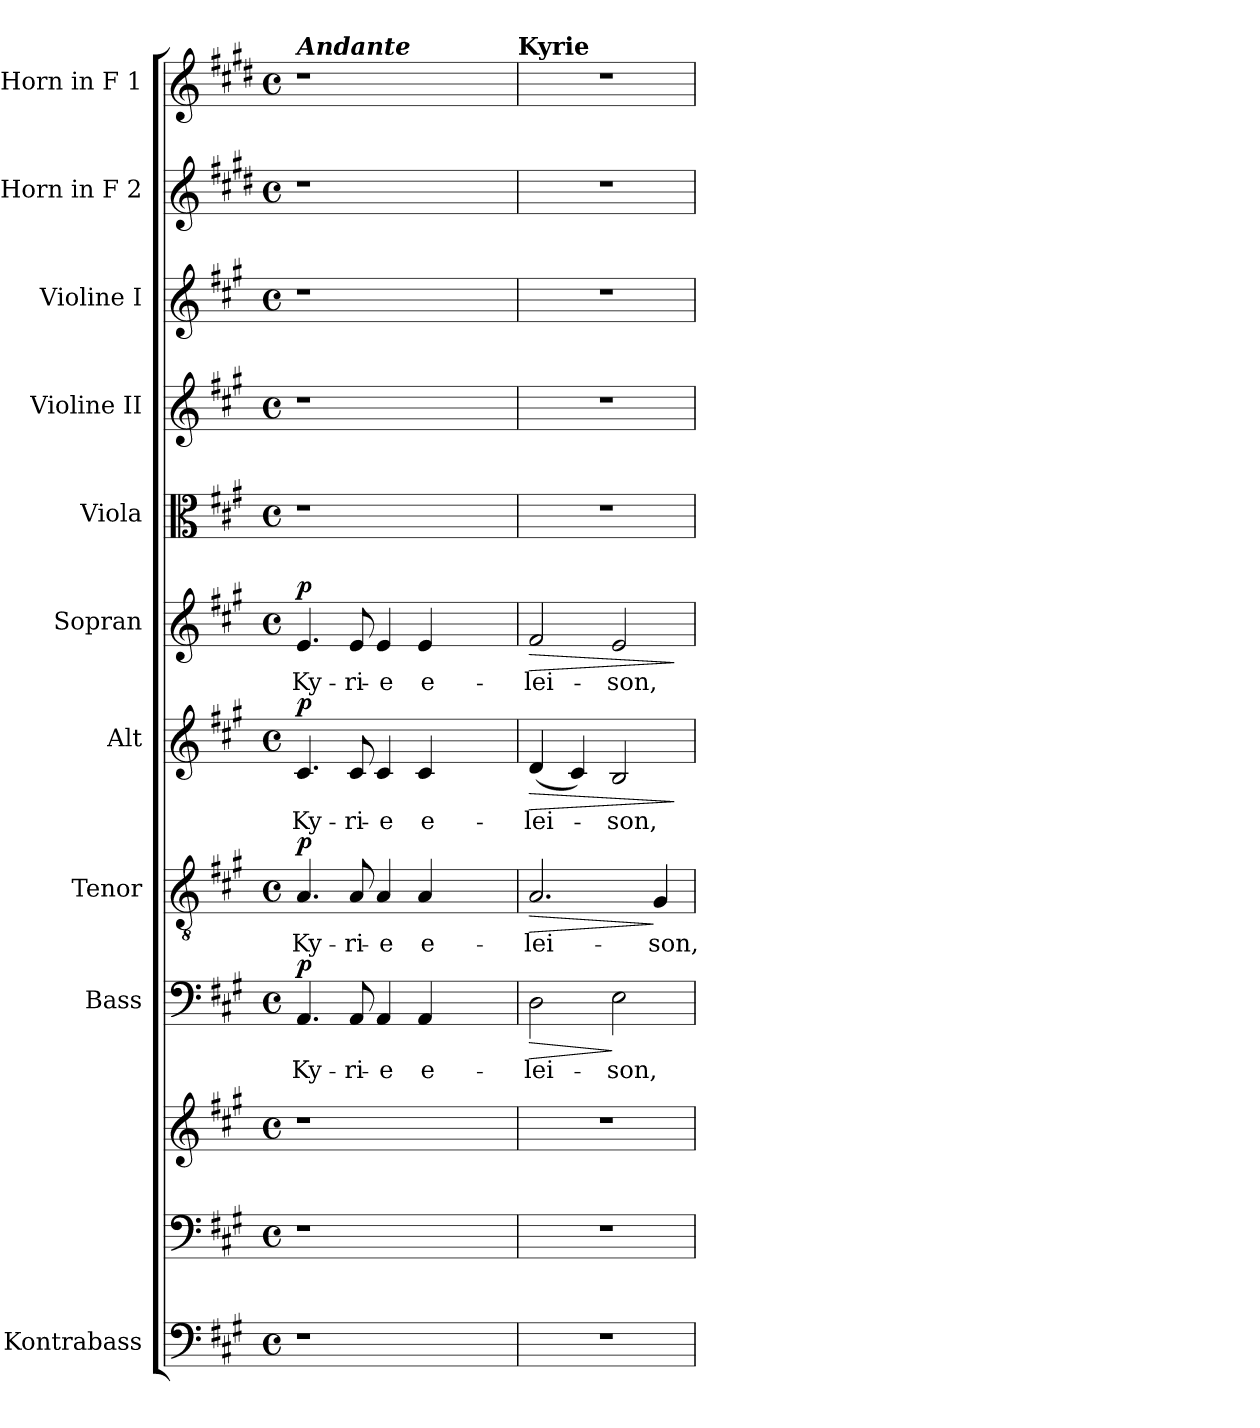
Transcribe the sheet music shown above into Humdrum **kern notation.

**kern	**kern	**kern	**kern	**text	**dynam	**kern	**text	**dynam	**kern	**text	**dynam	**kern	**text	**dynam	**kern	**kern	**kern	**kern	**kern
*part11	*part10	*part10	*part9	*part9	*part9	*part8	*part8	*part8	*part7	*part7	*part7	*part6	*part6	*part6	*part5	*part4	*part3	*part2	*part1
*staff12	*staff11	*staff10	*staff9	*staff9	*staff9	*staff8	*staff8	*staff8	*staff7	*staff7	*staff7	*staff6	*staff6	*staff6	*staff5	*staff4	*staff3	*staff2	*staff1
*I"Kontrabass	*	*	*I"Bass	*	*	*I"Tenor	*	*	*I"Alt	*	*	*I"Sopran	*	*	*I"Viola	*I"Violine II	*I"Violine I	*I"Horn in F 2	*I"Horn in F 1
*I'Kb.	*	*	*I'B.	*	*	*I'T.	*	*	*I'A.	*	*	*I'S.	*	*	*I'Vla.	*I'Vl. II	*I'Vl. I	*	*
*clefF4	*clefF4	*clefG2	*clefF4	*	*	*clefGv2	*	*	*clefG2	*	*	*clefG2	*	*	*clefC3	*clefG2	*clefG2	*clefG2	*clefG2
*ITrd7c12	*	*	*	*	*	*	*	*	*	*	*	*	*	*	*	*	*	*ITrd4c7	*ITrd4c7
*k[f#c#g#]	*k[f#c#g#]	*k[f#c#g#]	*k[f#c#g#]	*	*	*k[f#c#g#]	*	*	*k[f#c#g#]	*	*	*k[f#c#g#]	*	*	*k[f#c#g#]	*k[f#c#g#]	*k[f#c#g#]	*k[f#c#g#]	*k[f#c#g#]
*A:	*A:	*A:	*A:	*	*	*A:	*	*	*A:	*	*	*A:	*	*	*A:	*A:	*A:	*A:	*A:
*M4/4	*M4/4	*M4/4	*M4/4	*	*	*M4/4	*	*	*M4/4	*	*	*M4/4	*	*	*M4/4	*M4/4	*M4/4	*M4/4	*M4/4
*met(c)	*met(c)	*met(c)	*met(c)	*	*	*met(c)	*	*	*met(c)	*	*	*met(c)	*	*	*met(c)	*met(c)	*met(c)	*met(c)	*met(c)
=1	=1	=1	=1	=1	=1	=1	=1	=1	=1	=1	=1	=1	=1	=1	=1	=1	=1	=1	=1
!	!	!	!	!	!	!	!	!	!	!	!	!	!	!	!	!	!	!	!LO:TX:a:Bi:t=Andante
!	!	!	!	!LO:LY:b	!LO:DY:a	!	!LO:LY:b	!LO:DY:a	!	!LO:LY:b	!LO:DY:a	!	!LO:LY:b	!LO:DY:a	!	!	!	!	!
1r	1r	1r	4.AA/	Ky-	p	4.A/	Ky-	p	4.c#/	Ky-	p	4.e/	Ky-	p	1r	1r	1r	1r	1r
!	!	!	!	!LO:LY:b	!	!	!LO:LY:b	!	!	!LO:LY:b	!	!	!LO:LY:b	!	!	!	!	!	!
.	.	.	8AA/	-ri-	.	8A/	-ri-	.	8c#/	-ri-	.	8e/	-ri-	.	.	.	.	.	.
!	!	!	!	!LO:LY:b	!	!	!LO:LY:b	!	!	!LO:LY:b	!	!	!LO:LY:b	!	!	!	!	!	!
.	.	.	4AA/	-e	.	4A/	-e	.	4c#/	-e	.	4e/	-e	.	.	.	.	.	.
!	!	!	!	!LO:LY:b	!	!	!LO:LY:b	!	!	!LO:LY:b	!	!	!LO:LY:b	!	!	!	!	!	!
.	.	.	4AA/	e-	.	4A/	e-	.	4c#/	e-	.	4e/	e-	.	.	.	.	.	.
4..ryy	4..ryy	4..ryy	4..ryy	.	.	4..ryy	.	.	4..ryy	.	.	4..ryy	.	.	4..ryy	4..ryy	4..ryy	4..ryy	4..ryy
!	!	!	!	!	!	!	!	!	!	!	!	!	!	!	!	!	!	!	!LO:TX:a:B:t=Kyrie
=2	=2	=2	=2	=2	=2	=2	=2	=2	=2	=2	=2	=2	=2	=2	=2	=2	=2	=2	=2
!	!	!	!	!LO:LY:b	!LO:HP:b	!	!LO:LY:b	!LO:HP:b	!	!LO:LY:b	!LO:HP:b	!	!LO:LY:b	!LO:HP:b	!	!	!	!	!
1r	1r	1r	2D\	-lei-	>	2.A/	-lei-	>	(<4d/	-lei-	>	2f#/	-lei-	>	1r	1r	1r	1r	1r
.	.	.	.	.	.	.	.	.	4c#/)	.	.	.	.	.	.	.	.	.	.
!	!	!	!	!LO:LY:b	!	!	!	!	!	!LO:LY:b	!	!	!LO:LY:b	!	!	!	!	!	!
.	.	.	2E\	-son,	]	.	.	.	2B/	-son,	.	2e/	-son,	.	.	.	.	.	.
!	!	!	!	!	!	!	!LO:LY:b	!	!	!	!	!	!	!	!	!	!	!	!
.	.	.	.	.	.	4G#/	-son,	]	.	.	.	.	.	.	.	.	.	.	.
.	.	.	.	.	.	.	.	.	.	.	]	.	.	]	.	.	.	.	.
=	=	=	=	=	=	=	=	=	=	=	=	=	=	=	=	=	=	=	=
*-	*-	*-	*-	*-	*-	*-	*-	*-	*-	*-	*-	*-	*-	*-	*-	*-	*-	*-	*-
